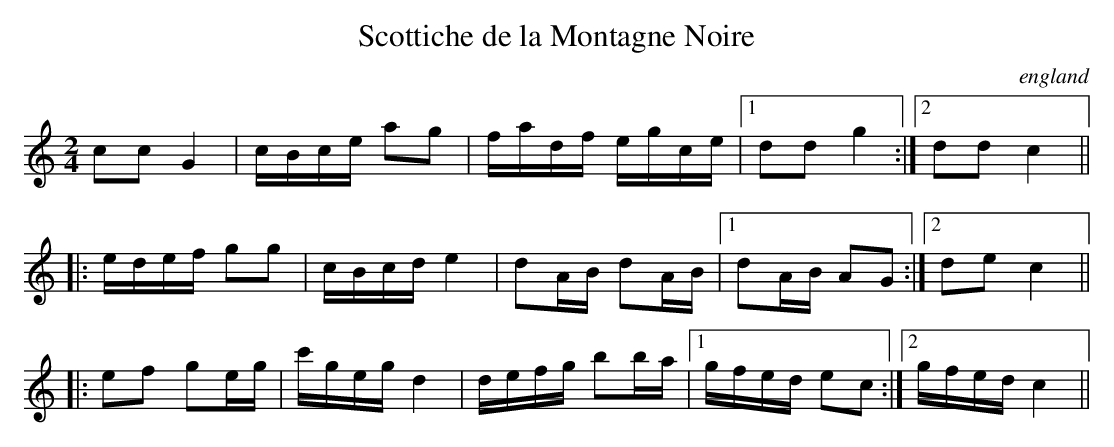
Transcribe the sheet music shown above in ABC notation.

X:1
T:Scottiche de la Montagne Noire
O:england
M:2/4
L:1/16
K:C
c2c2 G4|cBce a2g2|fadf egce|1d2d2 g4:|2d2d2c4||
|:edef g2g2|cBcd e4|d2AB d2AB|1d2AB A2G2:|2d2e2c4||
|:e2f2 g2eg|c'geg d4|defg b2ba|1gfed e2c2:|2gfed c4||
